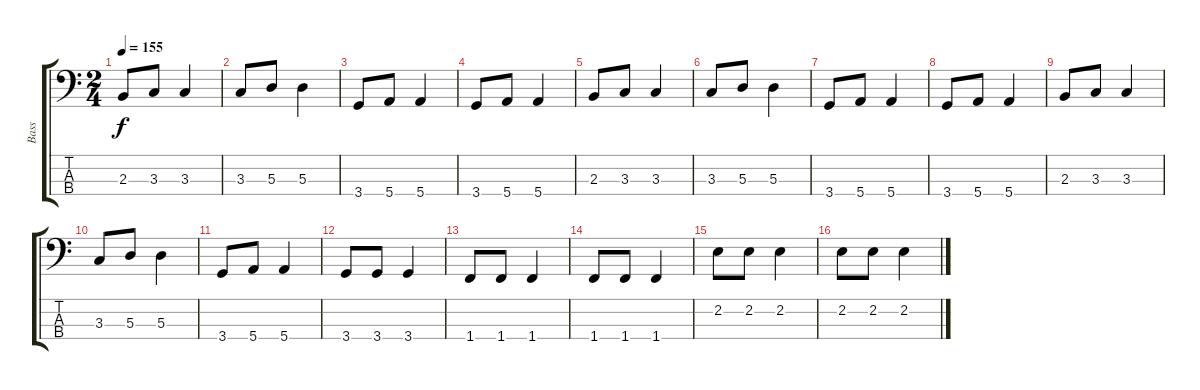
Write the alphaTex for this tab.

\track ("Bass" "Bass") {instrument electricbassfinger}
\staff {score tabs}
\tuning (G2 D2 A1 E1) {hide}
\ts (2 4)
\tempo 155
\clef f4
\ks c
2.3.8{dy f} 3.3.8 3.3.4 |
3.3.8 5.3.8 5.3.4 |
3.4.8 5.4.8 5.4.4 |
3.4.8 5.4.8 5.4.4 |
2.3.8 3.3.8 3.3.4 |
3.3.8 5.3.8 5.3.4 |
3.4.8 5.4.8 5.4.4 |
3.4.8 5.4.8 5.4.4 |
2.3.8 3.3.8 3.3.4 |
3.3.8 5.3.8 5.3.4 |
3.4.8 5.4.8 5.4.4 |
3.4.8 3.4.8 3.4.4 |
1.4.8 1.4.8 1.4.4 |
1.4.8 1.4.8 1.4.4 |
2.2.8 2.2.8 2.2.4 |
2.2.8 2.2.8 2.2.4
